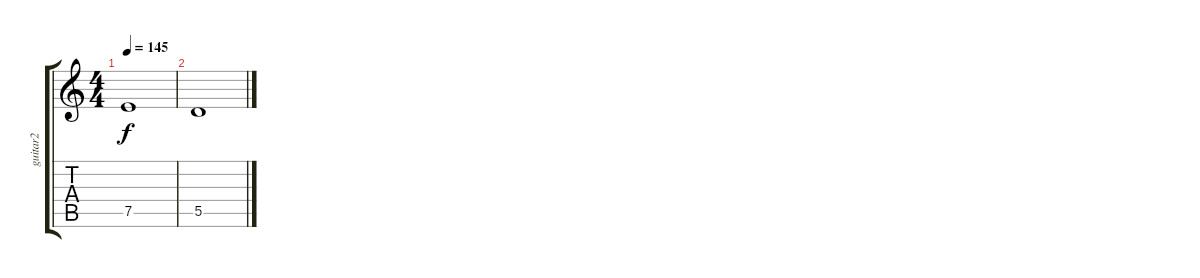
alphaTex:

\track ("guitar2" "guitar2") {instrument acousticguitarsteel}
\staff {score tabs}
\tuning (E4 B3 G3 D3 A2 E2) {hide}
\ts (4 4)
\tempo 145
\clef g2
\ks c
7.5.1{dy f} |
5.5.1
